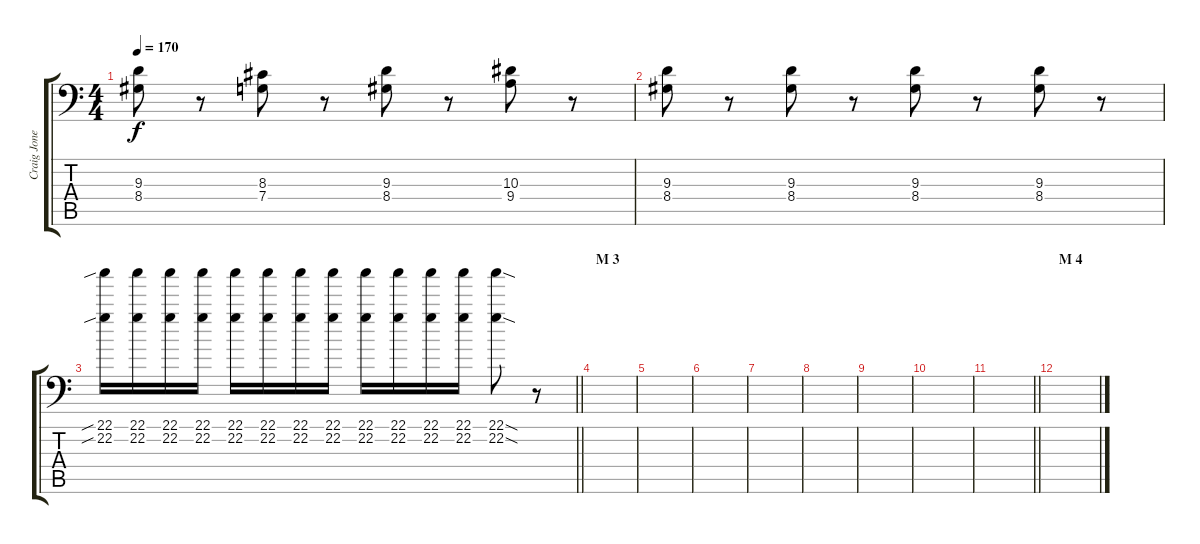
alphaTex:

\track ("Craig Jones" "Craig Jone") {instrument lead2sawtooth}
\staff {score tabs}
\tuning (D5 A3 F3 C3 G2 C1) {hide}
\ts (4 4)
\tempo 170
\clef f4
\ks c
(9.3 8.4).8{dy f} r.8 (8.3 7.4).8 r.8 (9.3 8.4).8 r.8 (10.3 9.4).8 r.8 |
(9.3 8.4).8 r.8 (9.3 8.4).8 r.8 (9.3 8.4).8 r.8 (9.3 8.4).8 r.8 |
\barLineRight lightlight
(22.1{sib} 22.2{sib}).16 (22.1 22.2).16 (22.1 22.2).16 (22.1 22.2).16 (22.1 22.2).16 (22.1 22.2).16 (22.1 22.2).16 (22.1 22.2).16 (22.1 22.2).16 (22.1 22.2).16 (22.1 22.2).16 (22.1 22.2).16 (22.1{sod} 22.2{sod}).8 r.8 |
\section ("" "M 3")
|
|
|
|
|
|
|
\barLineRight lightlight
|
\section ("" "M 4")
